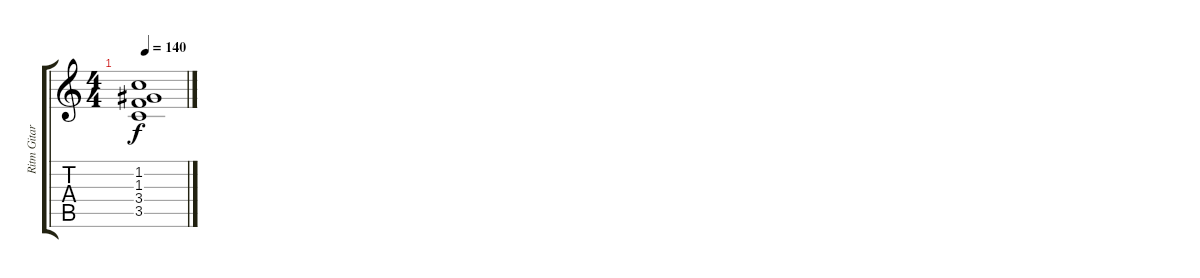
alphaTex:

\track ("Ritm Gitar" "Ritm Gitar") {instrument electricguitarjazz}
\staff {score tabs}
\tuning (E4 B3 G3 D3 A2 E2) {hide}
\ts (4 4)
\tempo 140
\clef g2
\ks c
(1.2 1.3 3.4 3.5).1{dy f}
